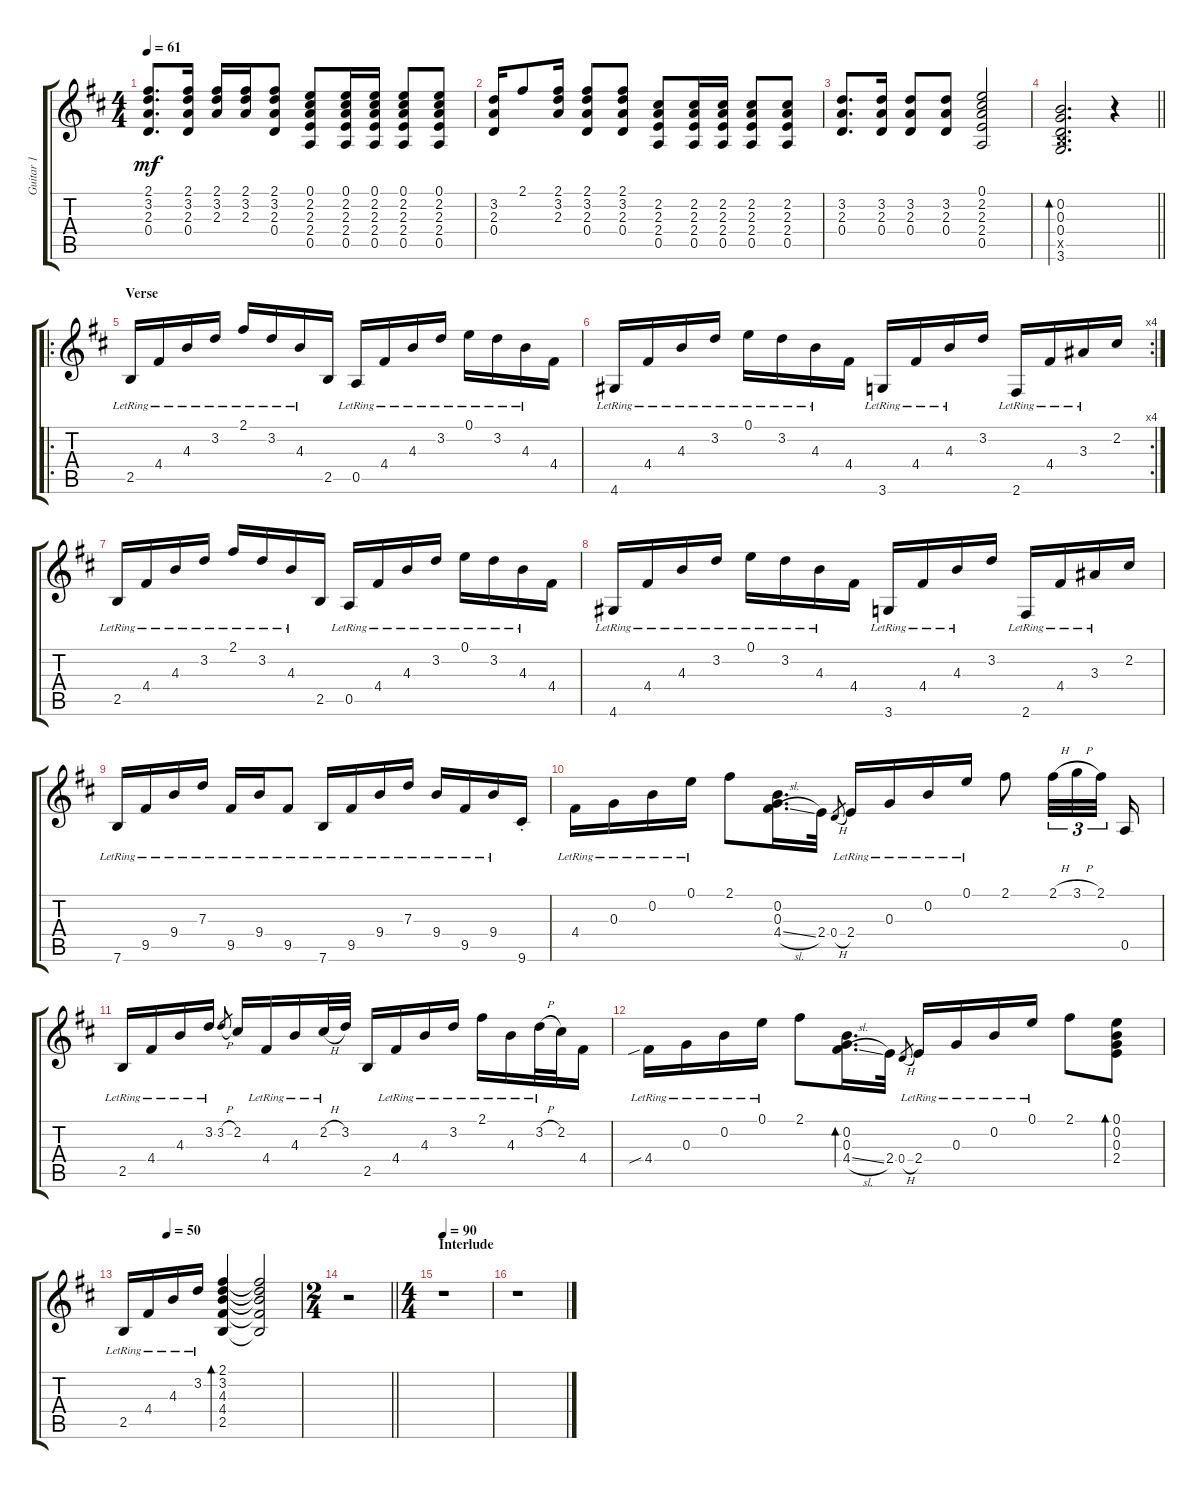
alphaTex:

\track ("Guitar 1" "Guitar 1") {instrument electricguitarclean}
\staff {score tabs}
\tuning (E4 B3 G3 D3 A2 E2) {hide}
\ts (4 4)
\tempo 61
\clef g2
\ks d
(2.1 3.2 2.3 0.4).8{d dy mf} (2.1 3.2 2.3 0.4).16 (2.1 3.2 2.3).16 (2.1 3.2 2.3).16 (2.1 3.2 2.3 0.4).8 (0.1 2.2 2.3 2.4 0.5).8 (0.1 2.2 2.3 2.4 0.5).16 (0.1 2.2 2.3 2.4 0.5).16 (0.1 2.2 2.3 2.4 0.5).8 (0.1 2.2 2.3 2.4 0.5).8 |
(3.2 2.3 0.4).16 2.1.8 (2.1 3.2 2.3).16 (2.1 3.2 2.3 0.4).8 (2.1 3.2 2.3 0.4).8 (2.2 2.3 2.4 0.5).8 (2.2 2.3 2.4 0.5).16 (2.2 2.3 2.4 0.5).16 (2.2 2.3 2.4 0.5).8 (2.2 2.3 2.4 0.5).8 |
(3.2 2.3 0.4).8{d} (3.2 2.3 0.4).16 (3.2 2.3 0.4).8 (3.2 2.3 0.4).8 (0.1 2.2 2.3 2.4 0.5).2 |
\barLineRight lightlight
(0.2 0.3 0.4 2.5{x} 3.6).2{d bd 30} r.4 |
\ro
\section ("" "Verse")
2.5{lr}.16 4.4{lr}.16 4.3{lr}.16 3.2{lr}.16 2.1{lr}.16 3.2{lr}.16 4.3{lr}.16 2.5.16 0.5{lr}.16 4.4{lr}.16 4.3{lr}.16 3.2{lr}.16 0.1{lr}.16 3.2{lr}.16 4.3{lr}.16 4.4.16 |
\rc 4
4.6{lr}.16 4.4{lr}.16 4.3{lr}.16 3.2{lr}.16 0.1{lr}.16 3.2{lr}.16 4.3{lr}.16 4.4.16 3.6{lr}.16 4.4{lr}.16 4.3{lr}.16 3.2.16 2.6{lr}.16 4.4{lr}.16 3.3{lr}.16 2.2.16 |
2.5{lr}.16 4.4{lr}.16 4.3{lr}.16 3.2{lr}.16 2.1{lr}.16 3.2{lr}.16 4.3{lr}.16 2.5.16 0.5{lr}.16 4.4{lr}.16 4.3{lr}.16 3.2{lr}.16 0.1{lr}.16 3.2{lr}.16 4.3{lr}.16 4.4.16 |
4.6{lr}.16 4.4{lr}.16 4.3{lr}.16 3.2{lr}.16 0.1{lr}.16 3.2{lr}.16 4.3{lr}.16 4.4.16 3.6{lr}.16 4.4{lr}.16 4.3{lr}.16 3.2.16 2.6{lr}.16 4.4{lr}.16 3.3{lr}.16 2.2.16 |
7.6{lr}.16 9.5{lr}.16 9.4{lr}.16 7.3{lr}.16 9.5{lr}.16 9.4{lr}.16 9.5{lr}.8 7.6{lr}.16 9.5{lr}.16 9.4{lr}.16 7.3{lr}.16 9.4{lr}.16 9.5{lr}.16 9.4{lr}.16 9.6{st}.16 |
4.4{lr}.16 0.3{lr}.16 0.2{lr}.16 0.1{lr}.16 2.1.8 (0.2 0.3 4.4{sl}).16{d} 2.4.32 0.4{h}.8{gr} 2.4{lr}.16 0.3{lr}.16 0.2{lr}.16 0.1{lr}.16 2.1.8 2.1{h}.32{tu (3 2)} 3.1{h}.32{tu (3 2)} 2.1.32{tu (3 2) beam splitsecondary} 0.5.16 |
2.5{lr}.16 4.4{lr}.16 4.3{lr}.16 3.2{lr}.16 3.2{h}.8{gr} 2.2.16 4.4{lr}.16 4.3{lr}.16 2.2{h lr}.32 3.2.32 2.5.16 4.4{lr}.16 4.3{lr}.16 3.2{lr}.16 2.1{lr}.16 4.3{lr}.16 3.2{h lr}.32 2.2.32 4.4.16 |
4.4{sib lr}.16 0.3{lr}.16 0.2{lr}.16 0.1{lr}.16 2.1.8 (0.2 0.3 4.4{sl}).16{d bd 30} 2.4.32 0.4{h}.8{gr} 2.4{lr}.16 0.3{lr}.16 0.2{lr}.16 0.1{lr}.16 2.1.8 (0.1 0.2 0.3 2.4).8{bd 30} |
\tempo (50 0.25)
2.5{lr}.16 4.4{lr}.16 4.3{lr}.16 3.2{lr}.16 (2.1 3.2 4.3 4.4 2.5).4{bd 30} (2.1{t} 3.2{t} 4.3{t} 4.4{t} 2.5{t}).2 |
\ts (2 4)
\barLineRight lightlight
r.2 |
\ts (4 4)
\section ("" "Interlude")
\tempo 90
r.1 |
r.1
